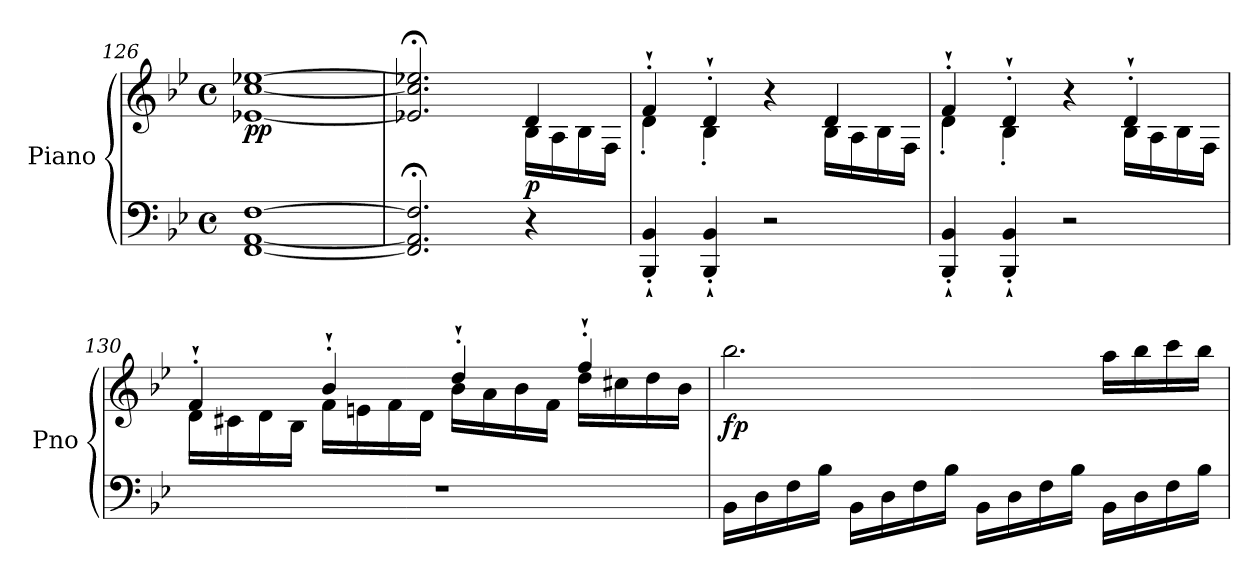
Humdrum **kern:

**kern	**kern	**dynam
*part1	*part1	*part1
*staff2	*staff1	*staff1/2
*I"Piano	*	*
*I'Pno	*	*
*clefF4	*clefG2	*
*k[b-e-]	*k[b-e-]	*
*M4/4	*M4/4	*
*met(c)	*met(c)	*
=126	=126	=126
!	!	!LO:DY:b
[1FF [1AA [1F	[1e-X [1cc [1ee-X	pp
=127	=127	=127
*	*^	*
2.FF/];< 2.AA/];< 2.F/];<	2.e-X/];< 2.cc/];< 2.ee-X/];<	2.ryy	.
!	!	!	!LO:DY:b
4r	4d/	16B-\LL	p
.	.	16A\	.
.	.	16B-\	.
.	.	16F\JJ	.
=128	=128	=128	=128
4BBB-/'` 4BB-/'`	4f'`/	4d'\	.
4BBB-/'` 4BB-/'`	4d'`/	4B-'\	.
2r	4r	4ryy	.
.	4d/	16B-\LL	.
.	.	16A\	.
.	.	16B-\	.
.	.	16F\JJ	.
=129	=129	=129	=129
4BBB-/'` 4BB-/'`	4f'`/	4d'\	.
4BBB-/'` 4BB-/'`	4d'`/	4B-'\	.
2r	4r	4ryy	.
!	!	!	!LO:DY:b
.	4d'`/	16B-\LL	other-dynamics
.	.	16A\	.
.	.	16B-\	.
.	.	16F\JJ	.
!!LO:LB:g=z	!!
=130	=130	=130	=130
1r	4f'`/	16d\LL	.
.	.	16c#X\	.
.	.	16d\	.
.	.	16B-\JJ	.
.	4b-'`/	16f\LL	.
.	.	16en\	.
.	.	16f\	.
.	.	16d\JJ	.
.	4dd'`/	16b-\LL	.
.	.	16a\	.
.	.	16b-\	.
.	.	16f\JJ	.
.	4ff'`/	16dd\LL	.
.	.	16cc#X\	.
.	.	16dd\	.
.	.	16b-\JJ	.
!!LO:LB:g=z
=131	=131	=131	=131
!	!	!	!LO:DY:b
*	*v	*v	*
16BB-\LL	2.bb-\	fp
16D\	.	.
16F\	.	.
16B-\JJ	.	.
16BB-\LL	.	.
16D\	.	.
16F\	.	.
16B-\JJ	.	.
16BB-\LL	.	.
16D\	.	.
16F\	.	.
16B-\JJ	.	.
16BB-\LL	16aa\LL	.
16D\	16bb-\	.
16F\	16ccc\	.
16B-\JJ	16bb-\JJ	.
=	=	=
*-	*-	*-
